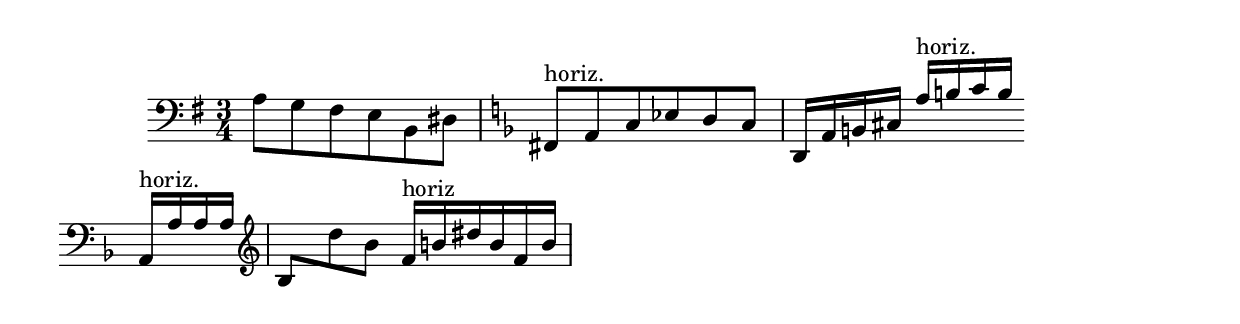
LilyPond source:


\version "2.1.28"
\header{

texidoc = "Concave beams should be horizontal. Informally spoken,
  concave refers to the shape of the notes that are opposite a
  beam. If an up-beam has high notes on its center stems, then we call
  it concave.  This example shows borderline cases. Only the beams
  that are marked `horiz' should be printed horizontally.  "


}


%{
 However, what exactly
it is that makes a beam concave is still unclear.

Beams 1 and 3 should be sloped, 2 and 4 should be horizontal.  Two
sane attempts of calculating concaveness of a beam fail to distinguish
beams this way."
%}


\score{
  \notes\relative c'{

%% This case seems easy: second beam should be horizontal.
    
    %% SCS-I Menuet I, m15
    %% sloped
    %% slope = -0.5ss
    %% concaveness: 0.06
    \clef bass
    \time 3/4
    \key g\major
    a8 g fis e b dis
    
    %% SCS-I Menuet II, m20
    %% horizontal
    %% slope = 0
    %% concaveness: 0.09
    \key f\major
    fis,^"horiz." a c es d c

%%% Sarabande: the first beam, obviously more concave, is not horizontal,
%%% but is matched with the next beam in the piece: context.
    
    %% Sarabande: m24
    %% sloped
    %% concaveness: 0.00
    \stemUp
     d,16[ a' b cis]

    %% Sarabande: m25
    %% horizontal
    %% concaveness:a: 0.12
     a'16[^"horiz." b c b]
    
% Hmm.  Concaveness of both: 1.75
%     %% SCS-VI Prelude, m81
%     %% slope = 0.0
%     \stemBoth
%     \key d\major
%      e,8[ cis a']
    
%     %% SCS-VI Prelude, m82
%     %% slope = 0.1ss (possibly b.o. context?)
%      g,[ e' cis]

    
%%% Han-Wen: this should be concave
	\break
     a,16[^"horiz." a' a a]
    \clef treble

%%%% This should not be concave (hwn)
    \stemUp bes8[  \stemDown d'8 bes8]  


	\stemBoth
%% morgenlied:
	f16[^"horiz" b dis b f b]


%% sarabande m 25
%{
	this beam is horiz. in baerenreiter, but it is not really concave IMO.


	\clef bass
	\key f \major
	\stemUp
	a,16[ b c b ]
	\stemBoth
%}

}
  \paper{
    raggedright = ##t
  }
}

%% Local variables:
%% LilyPond-indent-level:2
%% End:
